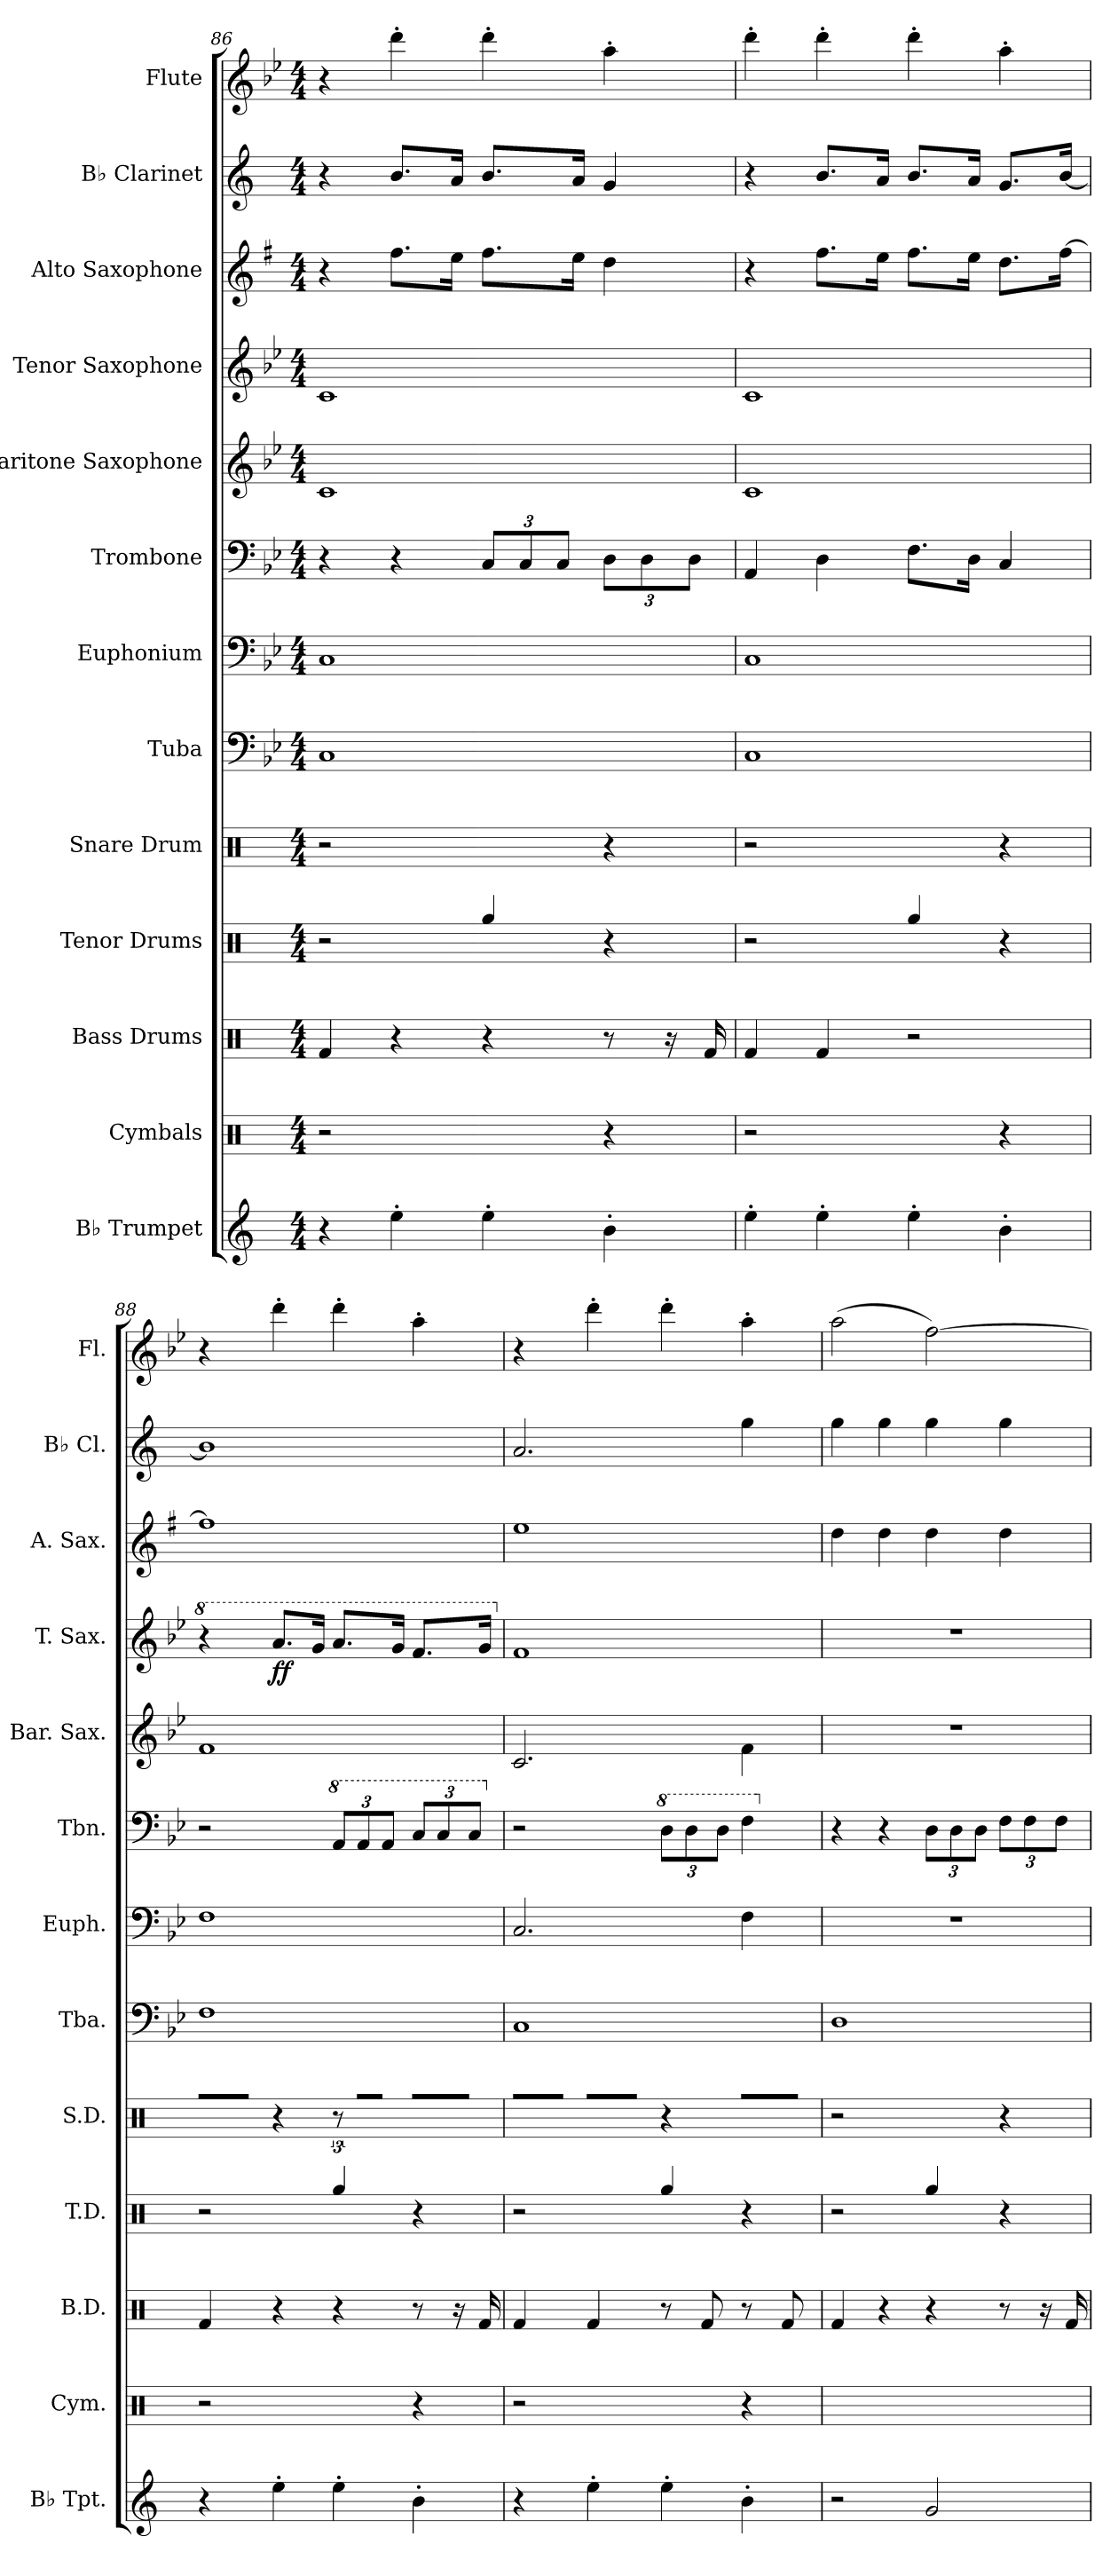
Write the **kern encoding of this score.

**kern	**kern	**kern	**kern	**kern	**kern	**kern	**kern	**kern	**kern	**dynam	**kern	**kern	**kern
*part13	*part12	*part11	*part10	*part9	*part8	*part7	*part6	*part5	*part4	*part4	*part3	*part2	*part1
*staff13	*staff12	*staff11	*staff10	*staff9	*staff8	*staff7	*staff6	*staff5	*staff4	*staff4	*staff3	*staff2	*staff1
*I"B♭ Trumpet	*I"Cymbals	*I"Bass Drums	*I"Tenor Drums	*I"Snare Drum	*I"Tuba	*I"Euphonium	*I"Trombone	*I"Baritone Saxophone	*I"Tenor Saxophone	*	*I"Alto Saxophone	*I"B♭ Clarinet	*I"Flute
*I'B♭ Tpt.	*I'Cym.	*I'B.D.	*I'T.D.	*I'S.D.	*I'Tba.	*I'Euph.	*I'Tbn.	*I'Bar. Sax.	*I'T. Sax.	*	*I'A. Sax.	*I'B♭ Cl.	*I'Fl.
*clefG2	*clefX	*clefX	*clefX	*clefX	*clefF4	*clefF4	*clefF4	*clefG2	*clefG2	*	*clefG2	*clefG2	*clefG2
*ITrd1c2	*	*	*	*	*	*	*	*ITrd12c21	*ITrd8c14	*	*ITrd5c9	*ITrd1c2	*
*k[b-e-]	*k[]	*k[]	*k[]	*k[]	*k[b-e-]	*k[b-e-]	*k[b-e-]	*k[b-e-]	*k[b-e-]	*	*k[b-e-]	*k[b-e-]	*k[b-e-]
*M4/4	*M4/4	*M4/4	*M4/4	*M4/4	*M4/4	*M4/4	*M4/4	*M4/4	*M4/4	*	*M4/4	*M4/4	*M4/4
=86	=86	=86	=86	=86	=86	=86	=86	=86	=86	=86	=86	=86	=86
4r	2r	4Rf/	2r	2r	1C	1C	4r	1C	1C	.	4r	4r	4r
4dd'\	.	4r	.	.	.	.	4r	.	.	.	8.a\L	8.a/L	4ddd'\
.	.	.	.	.	.	.	.	.	.	.	16g\Jk	16g/Jk	.
*	*	*	*	*	*	*	*Xbrackettup	*	*	*	*	*	*
4dd'\	4R/	4r	4Rgg/	4R/	.	.	12C/L	.	.	.	8.a\L	8.a/L	4ddd'\
.	.	.	.	.	.	.	12C/	.	.	.	.	.	.
.	.	.	.	.	.	.	12C/J	.	.	.	.	.	.
.	.	.	.	.	.	.	.	.	.	.	16g\Jk	16g/Jk	.
4a'\	4r	8r	4r	4r	.	.	12D\L	.	.	.	4f\	4f/	4aa'\
.	.	.	.	.	.	.	12D\	.	.	.	.	.	.
.	.	16r	.	.	.	.	.	.	.	.	.	.	.
.	.	.	.	.	.	.	12D\J	.	.	.	.	.	.
.	.	16Rf/	.	.	.	.	.	.	.	.	.	.	.
=87	=87	=87	=87	=87	=87	=87	=87	=87	=87	=87	=87	=87	=87
4dd'\	2r	4Rf/	2r	2r	1C	1C	4AA/	1C	1C	.	4r	4r	4ddd'\
4dd'\	.	4Rf/	.	.	.	.	4D\	.	.	.	8.a\L	8.a/L	4ddd'\
.	.	.	.	.	.	.	.	.	.	.	16g\Jk	16g/Jk	.
4dd'\	4R/	2r	4Rgg/	4R/	.	.	8.F\L	.	.	.	8.a\L	8.a/L	4ddd'\
.	.	.	.	.	.	.	16D\Jk	.	.	.	16g\Jk	16g/Jk	.
4a'\	4r	.	4r	4r	.	.	4C/	.	.	.	8.f\L	8.f/L	4aa'\
.	.	.	.	.	.	.	.	.	.	.	[16a\Jk	[16a/Jk	.
=88	=88	=88	=88	=88	=88	=88	=88	=88	=88	=88	=88	=88	=88
*	*	*	*	*Xbrackettup	*	*	*	*	*	*	*	*	*
*	*	*	*	*	*	*	*	*	*8va	*	*	*	*
4r	2r	4Rf/	2r	12R\L	1F	1F	2r	1F	4r	.	1a]	1a]	4r
.	.	.	.	12R\	.	.	.	.	.	.	.	.	.
.	.	.	.	12R\J	.	.	.	.	.	.	.	.	.
!	!	!	!	!	!	!	!	!	!	!LO:DY:b	!	!	!
4dd'\	.	4r	.	4r	.	.	.	.	8.a/L	ff	.	.	4ddd'\
.	.	.	.	.	.	.	.	.	16g/Jk	.	.	.	.
*	*	*	*	*brackettup	*	*	*	*	*	*	*	*	*
*	*	*	*	*	*	*	*8va	*	*	*	*	*	*
4dd'\	4R/	4r	4Rgg/	12r	.	.	12A/L	.	8.a/L	.	.	.	4ddd'\
.	.	.	.	12R/L	.	.	12A/	.	.	.	.	.	.
.	.	.	.	12R/J	.	.	12A/J	.	.	.	.	.	.
.	.	.	.	.	.	.	.	.	16g/Jk	.	.	.	.
*	*	*	*	*Xbrackettup	*	*	*	*	*	*	*	*	*
4a'\	4r	8r	4r	12R\L	.	.	12c/L	.	8.f/L	.	.	.	4aa'\
.	.	.	.	12R\	.	.	12c/	.	.	.	.	.	.
.	.	16r	.	.	.	.	.	.	.	.	.	.	.
.	.	.	.	12R\J	.	.	12c/J	.	.	.	.	.	.
.	.	16Rf/	.	.	.	.	.	.	16g/Jk	.	.	.	.
!!LO:PB:g=z
=89	=89	=89	=89	=89	=89	=89	=89	=89	=89	=89	=89	=89	=89
*	*	*	*	*	*	*	*X8va	*	*	*	*	*	*
*	*	*	*	*	*	*	*	*	*X8va	*	*	*	*
*	*	*	*	*	*	*	*	*	*8va	*	*	*	*
4r	2r	4Rf/	2r	12R\L	1C	2.C/	2r	2.C/	1f	.	1g	2.g/	4r
.	.	.	.	12R\	.	.	.	.	.	.	.	.	.
.	.	.	.	12R\J	.	.	.	.	.	.	.	.	.
4dd'\	.	4Rf/	.	12R\L	.	.	.	.	.	.	.	.	4ddd'\
.	.	.	.	12R\	.	.	.	.	.	.	.	.	.
.	.	.	.	12R\J	.	.	.	.	.	.	.	.	.
*	*	*	*	*	*	*	*8va	*	*	*	*	*	*
4dd'\	4R/	8r	4Rgg/	4r	.	.	12d\L	.	.	.	.	.	4ddd'\
.	.	.	.	.	.	.	12d\	.	.	.	.	.	.
.	.	8Rf/	.	.	.	.	.	.	.	.	.	.	.
.	.	.	.	.	.	.	12d\J	.	.	.	.	.	.
4a'\	4r	8r	4r	12R\L	.	4F\	4f\	4F\	.	.	.	4ff\	4aa'\
.	.	.	.	12R\	.	.	.	.	.	.	.	.	.
.	.	8Rf/	.	.	.	.	.	.	.	.	.	.	.
.	.	.	.	12R\J	.	.	.	.	.	.	.	.	.
=90	=90	=90	=90	=90	=90	=90	=90	=90	=90	=90	=90	=90	=90
*	*	*	*	*	*	*	*X8va	*	*	*	*	*	*
*	*	*	*	*	*	*	*	*	*X8va	*	*	*	*
2r	4R/	4Rf/	2r	2r	1D	1r	4r	1r	1r	.	4f\	4ff\	(2aa\
.	4R/	4r	.	.	.	.	4r	.	.	.	4f\	4ff\	.
2f/	4R/	4r	4Rgg/	4R/	.	.	12D\L	.	.	.	4f\	4ff\	[2ff\)
.	.	.	.	.	.	.	12D\	.	.	.	.	.	.
.	.	.	.	.	.	.	12D\J	.	.	.	.	.	.
.	4R/	8r	4r	4r	.	.	12F\L	.	.	.	4f\	4ff\	.
.	.	.	.	.	.	.	12F\	.	.	.	.	.	.
.	.	16r	.	.	.	.	.	.	.	.	.	.	.
.	.	.	.	.	.	.	12F\J	.	.	.	.	.	.
.	.	16Rf/	.	.	.	.	.	.	.	.	.	.	.
=	=	=	=	=	=	=	=	=	=	=	=	=	=
*-	*-	*-	*-	*-	*-	*-	*-	*-	*-	*-	*-	*-	*-
